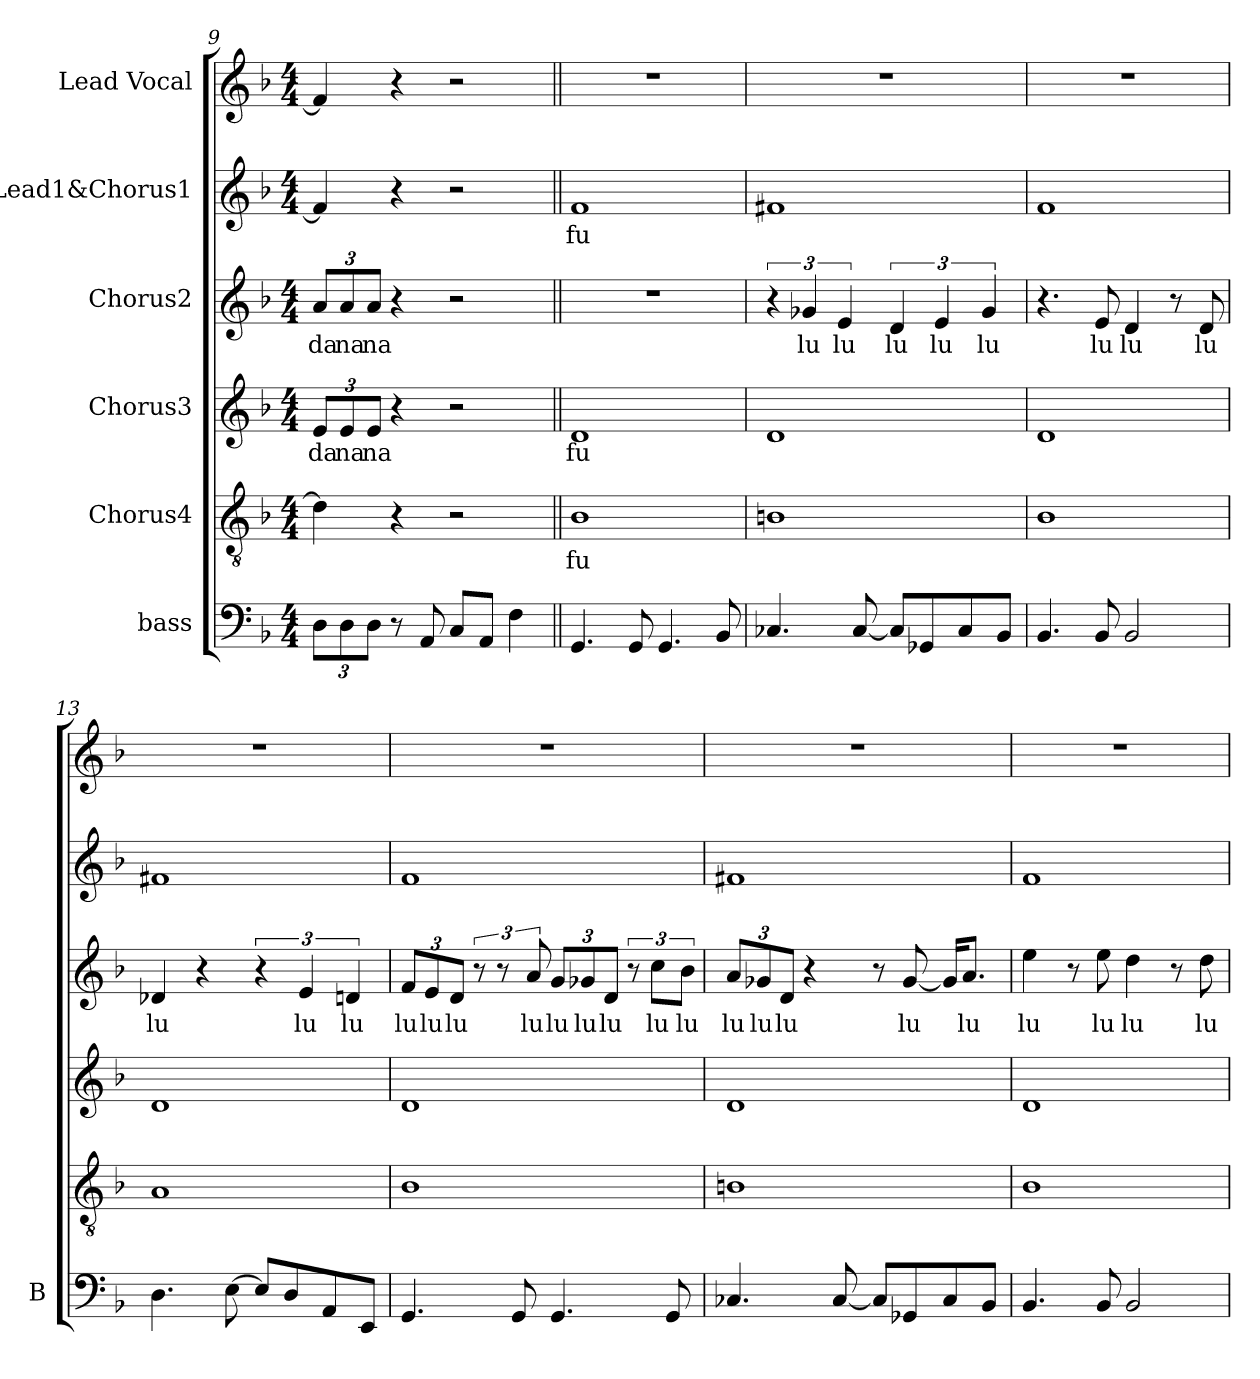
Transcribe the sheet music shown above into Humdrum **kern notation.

**kern	**kern	**text	**kern	**text	**kern	**text	**kern	**text	**kern
*part6	*part5	*part5	*part4	*part4	*part3	*part3	*part2	*part2	*part1
*staff6	*staff5	*staff5	*staff4	*staff4	*staff3	*staff3	*staff2	*staff2	*staff1
*I"bass	*I"Chorus4	*	*I"Chorus3	*	*I"Chorus2	*	*I"Lead1&amp;Chorus1	*	*I"Lead Vocal
*I'B	*	*	*	*	*	*	*	*	*
*clefF4	*clefGv2	*	*clefG2	*	*clefG2	*	*clefG2	*	*clefG2
*k[b-]	*k[b-]	*	*k[b-]	*	*k[b-]	*	*k[b-]	*	*k[b-]
*M4/4	*M4/4	*	*M4/4	*	*M4/4	*	*M4/4	*	*M4/4
=9	=9	=9	=9	=9	=9	=9	=9	=9	=9
12DL	4d]	.	12eL	da	12aL	da	4f]	.	4f]
12D	.	.	12e	na	12a	na	.	.	.
12DJ	.	.	12eJ	na	12aJ	na	.	.	.
8r	4r	.	4r	.	4r	.	4r	.	4r
8AA	.	.	.	.	.	.	.	.	.
8CL	2r	.	2r	.	2r	.	2r	.	2r
8AAJ	.	.	.	.	.	.	.	.	.
4F	.	.	.	.	.	.	.	.	.
=10||	=10||	=10||	=10||	=10||	=10||	=10||	=10||	=10||	=10||
4.GG	1B-	fu	1d	fu	1r	.	1f	fu	1r
8GG	.	.	.	.	.	.	.	.	.
4.GG	.	.	.	.	.	.	.	.	.
8BB-	.	.	.	.	.	.	.	.	.
=11	=11	=11	=11	=11	=11	=11	=11	=11	=11
4.C-X	1Bn	.	1d	.	6r	.	1f#X	.	1r
.	.	.	.	.	6g-X	lu	.	.	.
.	.	.	.	.	6e	lu	.	.	.
[8C-	.	.	.	.	.	.	.	.	.
8C-L]	.	.	.	.	6d	lu	.	.	.
8GG-X	.	.	.	.	.	.	.	.	.
.	.	.	.	.	6e	lu	.	.	.
8C-	.	.	.	.	.	.	.	.	.
.	.	.	.	.	6g-	lu	.	.	.
8BB-J	.	.	.	.	.	.	.	.	.
=12	=12	=12	=12	=12	=12	=12	=12	=12	=12
4.BB-	1B-	.	1d	.	4.r	.	1f	.	1r
8BB-	.	.	.	.	8e	lu	.	.	.
2BB-	.	.	.	.	4d	lu	.	.	.
.	.	.	.	.	8r	.	.	.	.
.	.	.	.	.	8d	lu	.	.	.
=13	=13	=13	=13	=13	=13	=13	=13	=13	=13
4.D	1A	.	1d	.	4d-X	lu	1f#X	.	1r
.	.	.	.	.	4r	.	.	.	.
[8E	.	.	.	.	.	.	.	.	.
8EL]	.	.	.	.	6r	.	.	.	.
8D	.	.	.	.	.	.	.	.	.
.	.	.	.	.	6e	lu	.	.	.
8AA	.	.	.	.	.	.	.	.	.
.	.	.	.	.	6dn	lu	.	.	.
8EEJ	.	.	.	.	.	.	.	.	.
=14	=14	=14	=14	=14	=14	=14	=14	=14	=14
4.GG	1B-	.	1d	.	12fL	lu	1f	.	1r
.	.	.	.	.	12e	lu	.	.	.
.	.	.	.	.	12dJ	lu	.	.	.
.	.	.	.	.	12r	.	.	.	.
.	.	.	.	.	12r	.	.	.	.
8GG	.	.	.	.	.	.	.	.	.
.	.	.	.	.	12a	lu	.	.	.
4.GG	.	.	.	.	12gL	lu	.	.	.
.	.	.	.	.	12g-X	lu	.	.	.
.	.	.	.	.	12dJ	lu	.	.	.
.	.	.	.	.	12r	.	.	.	.
.	.	.	.	.	12ccL	lu	.	.	.
8GG	.	.	.	.	.	.	.	.	.
.	.	.	.	.	12b-J	lu	.	.	.
=15	=15	=15	=15	=15	=15	=15	=15	=15	=15
4.C-X	1Bn	.	1d	.	12aL	lu	1f#X	.	1r
.	.	.	.	.	12g-X	lu	.	.	.
.	.	.	.	.	12dJ	lu	.	.	.
.	.	.	.	.	4r	.	.	.	.
[8C-	.	.	.	.	.	.	.	.	.
8C-L]	.	.	.	.	8r	.	.	.	.
8GG-X	.	.	.	.	[8g-	lu	.	.	.
8C-	.	.	.	.	16g-KL]	.	.	.	.
.	.	.	.	.	8.aJ	lu	.	.	.
8BB-J	.	.	.	.	.	.	.	.	.
=16	=16	=16	=16	=16	=16	=16	=16	=16	=16
4.BB-	1B-	.	1d	.	4ee	lu	1f	.	1r
.	.	.	.	.	8r	.	.	.	.
8BB-	.	.	.	.	8ee	lu	.	.	.
2BB-	.	.	.	.	4dd	lu	.	.	.
.	.	.	.	.	8r	.	.	.	.
.	.	.	.	.	8dd	lu	.	.	.
=	=	=	=	=	=	=	=	=	=
*-	*-	*-	*-	*-	*-	*-	*-	*-	*-
